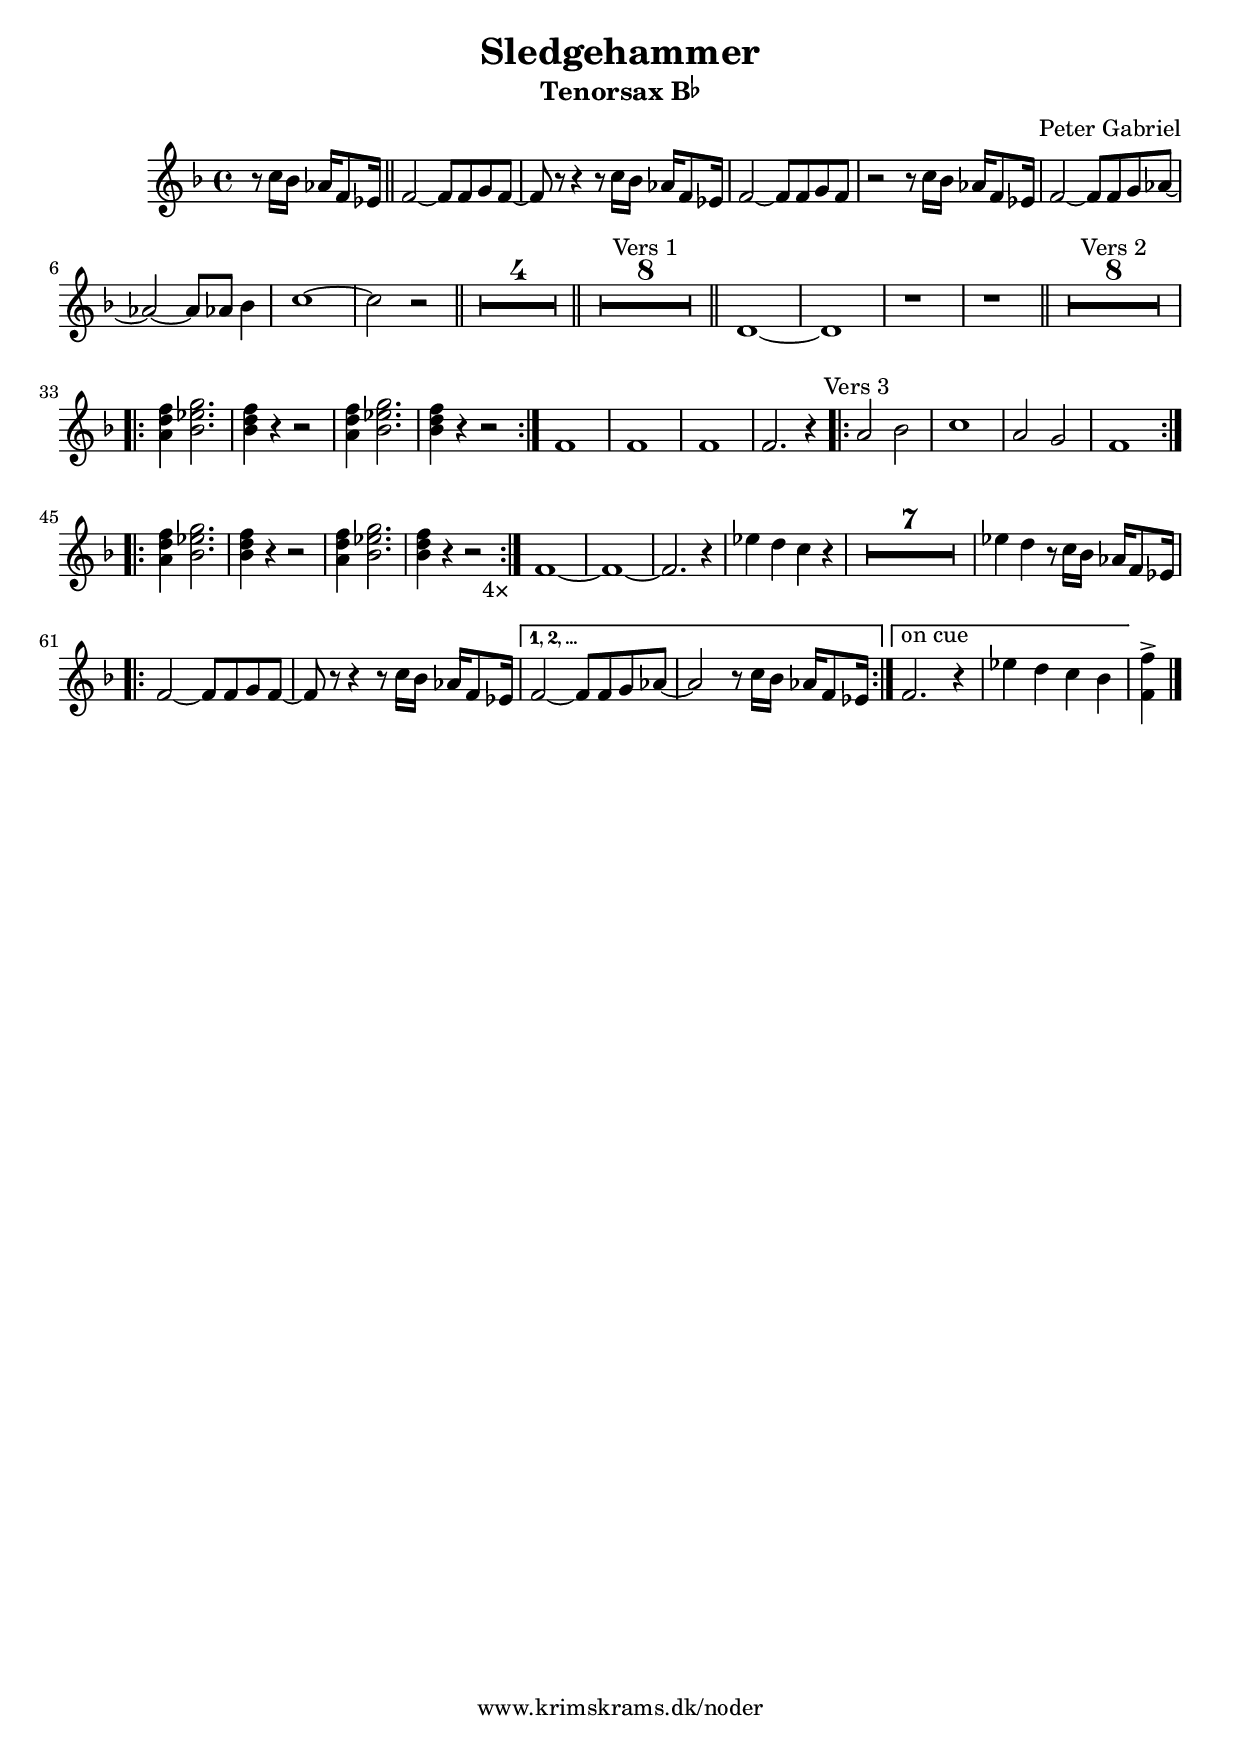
\version "2.16"
%% LSR = http://lsr.dsi.unimi.it/LSR/Item?id=542
% 17/04/2012  : for lilypond 2.16 or higher
% Last feature : \upToMeasure is now compatible with \partial
% and \set Timing.measurePosition

%%%%%%%%% *current-moment* = a global parameter used by extractMusic %%%%%%%%%%%
%% see :     http://www.gnu.org/software/guile/manual/guile.html#SRFI_002d39

#(define (expand-q-chords music); for q chords : see chord-repetition-init.ly
 (expand-repeat-chords! (list 'rhythmic-event) music))

#(use-modules (srfi srfi-39))

#(define *current-moment* (make-parameter (ly:make-moment 0 1)))
%%%%%%%%%%%%%%%%%% some little functions used by extract-range %%%%%%%%%%%%%%%%%
#(define moment-null (ly:make-moment 0 1))

#(define (defined-music? music)
   (not (eq? 'Music (ly:music-property music 'name))))

#(define (moment>=?	 momentA momentB)
  (not (ly:moment<? momentA momentB)))

#(define (max-moment momentA momentB)
    (if (ly:moment<? momentA momentB) momentB momentA))
#(define (min-moment momentA momentB)
    (if (ly:moment<? momentA momentB) momentA momentB))

#(define (whole-music-inside? begin-music end-music left-range right-range)
	(and (moment>=? begin-music left-range)
		   (moment>=?	right-range end-music )
		   (not (equal? begin-music right-range)))) %% don't take 0-length events
		                        %% (as \override for ex) beginning at right-range
		                        %% (when begin-music = end-music = right-range)
#(define (whole-music-outside? begin-music end-music left-range right-range)
	  (or (moment>=? left-range end-music)
		    (moment>=? begin-music right-range )))

% see duration.cc in Lilypond sources (Duration::Duration)
#(define (moment->rhythm	moment)
(let* ((p (ly:moment-main-numerator moment))
	     (q (ly:moment-main-denominator moment))
	     (k (- (ly:intlog2 q) (ly:intlog2 p)))
	     (dots 0))
 (if (< (ash p k) q) (set! k (	1+ k))) ;% (ash p k) = p * 2^k
 (set! p (- (ash p k) q))
 (while (begin (set! p (ash p 1))(>= p q))
    (set! p (- p q))
    (set! dots (1+ dots)))
 (if (> k 6)
    (ly:make-duration 6 0)
    (ly:make-duration k dots))
))

%%%%%  Here are some macros, to keep the extract-range code more compact  %%%%%

#(define-macro (filter-elts-for-non-sequential-music);Chords, SimultaneousMusic
   '(filter defined-music? (map
        (lambda (evt)
          (let ((extracted-evt (extract-range evt from to)))
            (if (equal? (*current-moment*) begin-pos)
                evt ; keeps 0 length events such as scripts, or 'VoiceSeparator.
                (begin
                  (*current-moment* begin-pos) ;% restore *current-moment*
                  extracted-evt))))
         elts)))

#(define-macro (filter-elts-for-sequential-music) ; sequential music
  '(filter defined-music? (map
        (lambda (evt)
          (extract-range evt from to))
        elts)))

      %%%% the big macro for repeated-music %%%%%%%
%{ The extract-repeated-music macro deals with music having the following form :
(make-music 'UnfoldedRepeatedMusic
    'elements '()
    'repeat-count n
     'element (make-music 'EventChord ...
name, elt and elts are respectively the 'name, the 'element and the 'elements
property of music   %}
#(define-macro (extract-repeated-music)
'(if (not (pair? elts))
  (let* ((unfold-music (make-sequential-music (map
                         (lambda (section) (ly:music-deep-copy elt))
                         (make-list(ly:music-property music 'repeat-count)))))
         (extracted-sections (filter defined-music?
                                     (ly:music-property
                                       (extract-range unfold-music from to)
                                       'elements)))
         (count (length extracted-sections)))
      (case count
        ((0) (make-music 'Music))
        ((1) (car extracted-sections))
        (else   ; the 1st or the last sections has been perhaps shortened
          (let* ((first-section (car extracted-sections))
                 (last-section (car (last-pair extracted-sections)))
                 (seq-elts (list #f #f #f));(shortened? count*elt shortened?)
                 (elt-length (ly:music-length elt)))
            (if (ly:moment<? (ly:music-length first-section) elt-length)
                (begin
                  (set! count (1- count))
                  (list-set! seq-elts 0 first-section)))      ; 0 = first elt
            (if (ly:moment<? (ly:music-length last-section) elt-length)
                (begin
                  (set! count (1- count))
                  (list-set! seq-elts 2 last-section)))       ; 2 = 3rd elt
            (cond ((= count 1) (list-set! seq-elts 1 elt))    ; 1 = 2nd elt
                  ((> count 1) (list-set! seq-elts 1
                         (make-music name 'repeat-count count 'element elt))))
            (set! seq-elts (filter (lambda (x) x) seq-elts)) ;delete trailing #f
            (if (= (length seq-elts) 1)
                  (car seq-elts)
                  (make-sequential-music seq-elts))))))
  ; volta-repeat musics use 'element AND 'elements
  (let* ((extracted-elt (extract-range (ly:music-deep-copy elt) from to))
         (extracted-elts (filter defined-music? (map
                           (lambda (section)(extract-range section from to))
                           elts))))
    (cond ((not (defined-music? extracted-elt))
              (case (length extracted-elts)
                ((0) (make-music 'Music))
                ((1) (car extracted-elts))
                (else (make-sequential-music extracted-elts))))
          ((null? extracted-elts) extracted-elt)
          (else (make-sequential-music (cons extracted-elt extracted-elts)))))
;         (else (make-music name 'repeat-count(+
;                                       (ly:music-property music 'repeat-count)
;                                       (length extracted-elts)
;                                       (- (length elts)))
;                                  'element extracted-elt
;                                  'elements extracted-elts))))
))

                %%%%%% the extract-range function %%%%%%%
%%% This function cannot be used directly : *current-moment* has to be
%%% initialized before. You can get also some strange behaviour, if you
%%% don't use (ly:music-deep-copy). Use extract-during below, instead.
#(define (extract-range music from to)
 "Keeps only music beetween `from and `to, `from and `to as moment"
(let ((begin-pos (*current-moment*))
	    (end-pos (ly:moment-add (*current-moment*) (ly:music-length music))))
 (*current-moment* end-pos) ;for the next music to process
 (cond
  ((whole-music-inside? begin-pos end-pos from to) music)
  ((whole-music-outside? begin-pos end-pos from to)(make-music 'Music))
        ; From this point, the intervals [begin-pos end-pos][from to] overlaps
  (else
    (let((name (ly:music-property music 'name)))
     (if (ly:duration? (ly:music-property music 'duration))
       (begin    ; a NoteEvent, a skip, a rest, a multiRest
         (set! begin-pos (max-moment begin-pos from))
         (set! end-pos (min-moment end-pos to))
         (ly:music-set-property! music 'duration 
            (if (memq name (list 'NoteEvent 'RestEvent))
              (moment->rhythm (ly:moment-sub end-pos begin-pos))
              (make-duration-of-length (ly:moment-sub end-pos begin-pos)))))
              
           ; (ly:moment-sub end-pos begin-pos))))
               ;(moment->rhythm  (ly:moment-sub end-pos begin-pos))
               ;(make-duration-of-length  (ly:moment-sub end-pos begin-pos)))))
           ; (if (memq name (list 'MultiMeasureRestMusic 'SkipEvent 'SkipMusic))
           ;   (make-duration-of-length  (ly:moment-sub end-pos begin-pos))
           ;   (moment->rhythm  (ly:moment-sub end-pos begin-pos)))))
                ; for containers of duration evt, or a chord
       (let ((elts (ly:music-property music 'elements))
             (elt  (ly:music-property music 'element)))
          (*current-moment* begin-pos)    ;we go deeper into the same music evt
          (cond
            ((string-contains (symbol->string name) "RepeatedMusic")
                ; repeated-musics have a complexe behaviour
                (set! music (extract-repeated-music))) ;; see macros above
            ((ly:music? elt)(ly:music-set-property! music 'element
                    (extract-range elt from to)))
            ((pair? elts)(ly:music-set-property! music 'elements
                (if (memq name (list 'SimultaneousMusic 'EventChord))
                    (filter-elts-for-non-sequential-music) ;; see macros
                    (filter-elts-for-sequential-music)))))
          (*current-moment* end-pos))) ; next music evt
     music))
)))

%% Before defining the music-function \extractMusic, we define a helpful
%% function \upToMeasure, to let the user define the `from and `during
%% parameter of \extractMusic, using the number of the measure.

%%%%%%%%%%%%%%%%%%%%%%%%%%%%%%%%% upToMeasure %%%%%%%%%%%%%%%%%%%%%%%%%%%%%%%%%
% upToMeasure is an user-function that can be used inside extractMusic params.%
% It requires lilypond 2.13 or higher.
#(define (make-signature-list)      ; used by measure-number->moment
"Make a list of lists of moments with
  1st element = length of one measure in the current time-signature,
  2nd element = length, between 2 time-signatures.
  3rd element = like 2nd but ignores \\partial and Timing.measurePosition sets
All the signature-changes, and manual timing changes have to be set in the music
variable \\global"
(if (or (not (defined? 'global)) (not (ly:music? global)))
  (list (list (ly:make-moment 1 1) moment-null moment-null)); 4/4 during 0
  (let ((signature-list '())
        (local-pos moment-null) ;; "distance" from the prev signature change
        (to-add #f) ;; for info3 if \partial or \set Timing.measurePosition
        (prev-measure-len (ly:make-moment 1 1))) ;; the prev section length
     (define (add-info info1 info2 info3)
        (set! signature-list (append! signature-list (list
                (list info1 info2 info3))))
        (set! local-pos moment-null)             ;; re-init for the next section
        (set! to-add #f))
     (define (do-make evt)   ; an inner-function
        (let ((name (ly:music-property evt 'name)))
           (cond
              ((eq? name 'TimeSignatureMusic);; a time signature change occurs
                  (let ((measure-len (ly:make-moment
                            (ly:music-property evt 'numerator)
                            (ly:music-property evt 'denominator))))
                    (if (ly:moment<? moment-null local-pos) ; local-pos = 0 ?
                          (add-info prev-measure-len local-pos (if to-add
                                   (ly:moment-add local-pos to-add) local-pos)))
                    (set! prev-measure-len measure-len)))
              ;((memq name (list 'EventChord 'MultiMeasureRestMusic)); lily 2.14
              ((or (ly:duration? (ly:music-property evt 'duration))
                   (eq? name 'EventChord))
                (let ((new-pos (ly:moment-add local-pos (ly:music-length evt))))
                  (if (or (not to-add)         ; not manual timing set ?
                          (ly:moment<? (ly:moment-sub new-pos local-pos)
                                       to-add)); to-add =? new-pos - local-pos
                    (set! local-pos new-pos)   ; no, common process
                    (add-info prev-measure-len ; yes, add an info entry
                              new-pos
                              (ly:moment-add new-pos to-add)))))
              ((eq? name 'PartialSet) ;; \partial
                  (let ((offset (ly:duration-length
                                   (ly:music-property evt 'partial-duration))))
                     (set! local-pos (ly:moment-sub local-pos offset))
                     (set! to-add offset)))
              ((and (eq? name 'PropertySet) ;; \set Timing.measurePosition
                    (eq? (ly:music-property evt 'symbol) 'measurePosition))
                  (let ((offset (ly:music-property evt 'value))) ; offset < 0
                     (set! local-pos (ly:moment-add local-pos offset))
                     (set! to-add (ly:moment-sub moment-null offset))));=-offset
              (else
                  (let ((elt (ly:music-property evt 'element))
                        (elts (ly:music-property evt 'elements))
                        (count (ly:music-property evt 'repeat-count)))
                     (cond          ;all repeated-music but volta-repeats
                        ((and (integer? count)
                              (null? elts)
                              (not (eq? name 'VoltaRepeatedMusic)))
                            (do-make
                                 (make-sequential-music (make-list count elt))))
                        ((eq? name 'SimultaneousMusic)
                            (let ((save-pos local-pos)
                                  (max-pos local-pos))
                                (for-each
                                  (lambda(x)
                                      (do-make x)
                                      (if (ly:moment<? max-pos local-pos)
                                          (set! max-pos local-pos))
                                      (set! local-pos save-pos))
                                  elts)
                               (set! local-pos max-pos)))
                        (else    ; all sequential-musics, volta-repeats etc ...
                            (if (ly:music? elt) (do-make elt))
                            (if (pair? elts) (for-each do-make elts)))))))))
     (do-make (ly:music-deep-copy global))
     (append! signature-list (list ;; before returning,
        (list prev-measure-len     ;; adds the timing info of the last section.
              local-pos
              (if to-add (ly:moment-add local-pos to-add)
                         local-pos)))))))
%% used by \upToMeasure
%% the optional arg is used in arranger.ly (see pos->moment)
#(define* (measure-number->moment number #:optional first-measure)
"Give the length of the music, before the measure number `number"
(let ((current-measure-number (or first-measure 1))
      (current-moment moment-null)
      (signature-list (make-signature-list))) ; see make-signature-list above
 (let loop ((pointer-list signature-list))
   (if (pair? pointer-list)              ; each elt of signature-list is a
       (let* ((info (car pointer-list))  ; list (info) describing each sections.
              (1measure-len (first info)); the len of 1 measure
              (nmeasures-len (second info)); len between 2 time signatures
              (real-len (third info)) ; idem but ignores manual timing tweaks
              (mom (ly:moment-div nmeasures-len 1measure-len)); should be n/1 !
              (n  (ly:moment-main-numerator mom)) ; the section measure number
              (timing-end (ly:moment-add current-moment nmeasures-len)))
           (set! current-measure-number (+ current-measure-number n))
           (set! current-moment (ly:moment-add current-moment real-len))
           (cond
              ((< current-measure-number number)(loop (cdr pointer-list)))
              ((= current-measure-number number)) ;do nothing
              (else (let ((delta (- current-measure-number number))
                          (num (ly:moment-main-numerator 1measure-len))
                          (denom (ly:moment-main-denominator 1measure-len)))
                       (set! current-moment (ly:moment-sub     ; move backward !
                                  timing-end
                                  (ly:make-moment (* delta num) denom)))))))
       ; Here, \global has less measures than `number. Continue according to the
       (let* ((last-1measure-len (first (last signature-list))) ; last signature
              (delta (- number current-measure-number))
              (num (ly:moment-main-numerator last-1measure-len))
              (denom (ly:moment-main-denominator last-1measure-len)))
           (set! current-moment (ly:moment-add
                                       current-moment
                                       (ly:make-moment (* delta num) denom))))))
  current-moment))

% TO DO : find a better name for `upToMeasure
upToMeasure = #(define-music-function (parser location number) (integer?)
"Return a skip music, which has the same length than the music before measure
`number, according to the time-signature informations given by \\global."
(let((up-to-moment (measure-number->moment number)))
  ;;(display up-to-moment)(newline)
  (make-music 'SkipEvent
          'tags (list 'from-measure-one ) ; to detect from where it is relative.
          'duration  (make-duration-of-length up-to-moment))))
                      %%% check-length %%%
% The eventual use of \upToMeasure in the `during  parameter of the
% extractMusic function implies a special check.
#(define (check-length from-moment during)
"Returns a valid length of `during, detecting if this music `during is relative
to the first measure or to `from-moment, and checking if the measure
given by the user is not before `from-moment."
(let* ((error-found #f)
       (good-during (music-map
         (lambda (evt)
             (if (memq 'from-measure-one (ly:music-property evt 'tags))
               (let ((len (ly:moment-sub (ly:music-length evt) from-moment)))
                  (if (ly:moment<? len moment-null)
                      (set! error-found #t)
                      (set! evt (make-music 'SkipEvent 'duration
                                        (make-duration-of-length len))))))
             evt)
         (ly:music-deep-copy during))))
 (if error-found #f (ly:music-length good-during))))

%%%%%%%%%%%%%%%%%%%%%%%%%%    extractMusic     %%%%%%%%%%%%%%%%%%%%%%%%%%%
extractMusic = #(define-music-function (parser location music from during)
								                                 (ly:music? ly:music? ly:music?)
"Copy all events of `music, if their position relative to the begin of
`music, is higher than the length of `from music and lower that the sum of the
length of `from music and the length of `during music."
 (let* ((from-length (ly:music-length from))
        (during-length (or (check-length from-length during)
                           moment-null))
        (to-length (ly:moment-add during-length from-length)))
    (parameterize ((*current-moment* (ly:make-moment 0 1)))
             (extract-range (expand-q-chords music) from-length to-length))))


%%%%%%%%%%%%%%%%%%%%%%%%%%%%%%%%%%%%%%%%%%%%%%%%%%%%%%%%%%%%%%%%%%%%%%%%%
%%%%%%%%%%%%%%%%%%%%%% derived functions %%%%%%%%%%%%%%%%%%%%%%%%%%%%%%%%
%% used by \extractEnd
#(define (mmR-or-mmS? music) ; Is music = \mmR or \mmS ? (see later)
  (let ((res #f))
    (music-map
       (lambda (evt)    ; \mmR and \mmS have an evt with \tag #'mmWarning
          (if (memq 'mmWarning (ly:music-property evt 'tags))
             (set! res #t))
          evt)
       music)
    res))

extractBegin = #(define-music-function (parser location music during)
															                             (ly:music? ly:music?)
 #{ \extractMusic $music s1*0 $during #})
 %%%%%%%%

extractEnd = #(define-music-function (parser location music from)
															                             (ly:music? ly:music?)
;(ly:music-set-property! music 'origin location)
;(display (ly:music-property music 'origin location))(newline)
(let ((during (cond
        ((not (mmR-or-mmS? music)) ;; to extract until the end of the music, set
            mmS)        ;; the during parameter as a quasi-infinite length music
        ((and (defined? 'global)(ly:music? global))
            #{ \tag #'from-measure-one \global #})
        (else                     ;; music is \mmR or \mmS and no \global found
           (ly:music-message music (string-append
              "\n\\mmR and \\mmS are too long to be extracted until their end !"
              "\nPlease, set the length of your music in a \\global variable."))
            #{ s1*0 #}))))       ;; avoid a quasi-infinite length extraction ...
 #{ \extractMusic $music $from $during #}))

 %%%%%%%%

insertMusic = #(define-music-function
      (parser location music where musicToInsert)(ly:music? ly:music? ly:music?)
 #{
	\extractBegin $music $where
	$musicToInsert
	\extractEnd $music $where
 #})
 %%%%%%%%

replaceMusic = #(define-music-function (parser location
                    music where replacementMusic)(ly:music? ly:music? ly:music?)
#{
	\extractBegin $music $where
  $replacementMusic
	\extractEnd $music { $where $replacementMusic }
#})
 %%%%%%%%

replaceVoltaMusic = #(define-music-function (parser location
        musicWithVoltas where replacementMusic) (ly:music? ly:music? ly:music?)
(let ((global-struct (map-some-music                ;; see music-functions.scm     
        (lambda (evt)                               ;; skipifies musicWithVoltas
          (let ((dur (ly:music-property evt 'duration)))
             (cond ((ly:duration? dur)
                      (make-music 'SkipEvent 'duration dur))
                   ((eq? 'EventChord (ly:music-property evt 'name))    
                      (make-music 'SkipEvent 'duration (duration-of-length
                          (ly:music-length evt))))
                   (else #f))))
        (ly:music-deep-copy musicWithVoltas))))
   #{
     <<
      \replaceMusic $musicWithVoltas $where $replacementMusic
      $global-struct
     >>
   #}
))

 %%%%%%%%
#(define (extract-during music from during)
"A scheme implementation of extractMusic function, `from and `during as moment."
	(parameterize ((*current-moment* (ly:make-moment 0 1)))
    (extract-range (expand-q-chords (ly:music-deep-copy music))
                   from
                   (ly:moment-add from during))))

%%%%%%%%%%%%%%%%%%%%% multiExtractMusic %%%%%%%%%%%%%%%%%%%%%%%%%%%%%%%%%%%%%%%%
#(define (clean-music mus)
"Try to reduce the number of sequential music"
(let ((name (ly:music-property mus 'name)))
  (cond
    ((eq? name 'SequentialMusic)
       (ly:music-set-property! mus 'elements (fold-right
          (lambda (evt prev-list)
            (if (eq? (ly:music-property evt 'name) 'SequentialMusic)
              (append (ly:music-property (clean-music evt) 'elements) prev-list)
              (cons (clean-music evt) prev-list)))
          '()
          (ly:music-property mus 'elements))))
    ((eq? name 'SimultaneousMusic)
       (ly:music-set-property! mus 'elements
                (map clean-music (ly:music-property mus 'elements))))
    ((memq name (list 'RelativeOctaveMusic 'UnrelativableMusic))
         (ly:music-set-property! mus 'element (clean-music
                  (ly:music-property mus 'element)))))
 mus))

#(define (clean-seq-elts elements)
"Try to make a big list with no containers,with only chords"
(ly:music-property
  (clean-music (make-sequential-music elements))
  'elements))

  %% the function make-mEM-func below allows the user to automatically convert
  %% a function to be used in the seq-music parameter of multiExtractMusic. 
  %% The new function will have the same name but with the prefix mEM.
  %% See explanations of multiExtractMusic
#(define functionsTagsAlist '())
#(define (make-mEM-func func-symbol)
(if (symbol? func-symbol)
  (let* ((new-symb (symbol-append 'mEM func-symbol))
         (tag-symbol (symbol-append new-symb 'Tag))
         (new-func (define-music-function (parser location param1 param2)
													                                (ly:music? ly:music?)
										   (make-music 'SequentialMusic 'elements
										           (list param1 param2) 'tags (list tag-symbol)))))
    (ly:parser-define! parser new-symb new-func)
    (set! functionsTagsAlist
              (cons `(,tag-symbol . ,func-symbol) functionsTagsAlist)))))

%%%%%%%%%%
%% how to use multiExtractMusic:
%{
\multiExtractMusic from seq-music
Make a series of extractions. `seq-music	must be a sequential music
of the following form :
 {  \musicA  \duringA
    \musicB  \duringB
 	etc...}
The result will be a sequence of this form {resultA resultB etc...} with
 resultA = \extractMusic \musicA \from                     \duringA
 resultB = \extractMusic \musicB {\from \duringA}          \duringB
 resultC = \extractMusic \musicC {\from \duringA \duringB} \duringC
 etc ...
 So the `from parameter of each \extractMusic is automatically computed by
 adding the precedent length.
The last during element can be omitted. If so, the music is extracted up to the
end of the music element.
Setting a during element to a 0 length music, let the \music untouched
(i.e not extract). Ex (in 4/4):
\multiExtractMusic s1*5 { %( extraction will begin measure 6 (5 measures length)
	\vlI s1*2    %% extract 2 measures from measure 6 of vlI part
	R1*3 s1*0    %% add 3 whole-rest
	\vlII s1*9   %% add 9 measures beginning at measure 11 (= 5 + 2 + 3 length)
				  %% from vlII
}

If you have a function with 2 music parameters,  you can create a new one using
make-mEM-func, to be used inside the seq-music parameter of multiExtractMusic.
The new function will have the same name but with the prefix mEM.
The new function will have the same behaviour, but his first parameter will be 
first extracted :
\multiExtractMusic s1*0 { 
  \func \musicA \paramA     \duringA  % apply func to musicA and paramA
                                      % then extract the result during duringA
  \mEMfunc \musicB \paramB  \duringB  % First extract musicB during duringB
                                      % then apply func to the result and paramB
}
%}
multiExtractMusic = #(define-music-function (parser location from seq-music)
                                                        (ly:music? ly:music?)
(let* ((from-length (check-length moment-null from))
       (elts (ly:music-property seq-music 'elements))
       (len (length elts))
       (n  (+ (quotient len 2) (remainder len 2))) ; len = 9 => n = 9/2 + 1 = 5
       (result-list (make-list n)))
 (if (not (and (pair? result-list)
               (eq? 'SequentialMusic (ly:music-property seq-music 'name))))
   (ly:input-message location
              "Invalid seq-music parameter! Not a sequential music, or empty.")
   (ly:music-set-property! seq-music 'elements (clean-seq-elts (map
     (lambda (x)
       (let* ((music (car elts))
              (next-pair (cdr elts))
              (mEM-func? (lambda (m)
                           (let ((tags (ly:music-property m 'tags)))
                              (and (pair? tags)
                                   (assq (car tags) functionsTagsAlist)))))
              (entry->mEM-func (lambda (entry param1 param2)
                                 (let ((func (ly:music-function-extract
                                                 (primitive-eval (cdr entry)))))
                                    (func parser location param1 param2)))))
         (if (pair? next-pair)
           (let ((during-length (check-length from-length (car next-pair))))
              (set! music (cond
                ((equal? during-length #f) (make-music 'Music))
                ((equal? during-length moment-null)
                    (if (mmR-or-mmS? music) #{ s1*0 #} music))
                (else
                  (let ((entry (mEM-func? music)))
                    (if entry
                       (let*((es (ly:music-deep-copy
                                     (ly:music-property music 'elements)))
                             (param1 (extract-during (car es)
                                              from-length during-length))
                             (param2 (cadr es)))
                          (entry->mEM-func entry param1 param2))
                       (extract-during music from-length during-length))))))
              (set! elts (cdr next-pair))
              (set! from-length (ly:moment-add from-length
                                               (ly:music-length music))))
           (set! music       ; the last `during parameter has been omitted
               (let ((skip (make-event-chord (list
                              (make-music 'SkipEvent 'duration
                                 (make-duration-of-length from-length)))))
                     (entry (mEM-func? music)))
                 (if entry
                       (let*((es (ly:music-property music 'elements))
                             (elt (car es))
                             (param1 #{ \extractEnd $elt $skip #})
                             (param2 (cadr es)))
                          (entry->mEM-func entry param1 param2))
                       #{ \extractEnd $music $skip #}))))
         music))
     result-list))))
 seq-music))

%%%%%%%%%%%%%%%%%%%%%

multiReplaceMusic =#(define-music-function (parser location music seq-music)
                                                        (ly:music? ly:music?)
(let ((res music))
  (if (eq? 'SequentialMusic (ly:music-property seq-music 'name))
    (let loop ((pointer-list (ly:music-property seq-music 'elements)))
      (if (pair? pointer-list)
        (let* ((replacement (car pointer-list))
               (next (cdr pointer-list))
               (where (and (pair? next)
                           (car next))))
          (if where (begin
            (set! res #{ \replaceMusic $res $where $replacement #})
               ; ((ly:music-function-extract replaceMusic) ; => \replaceMusic
                ;      parser location res where replacement))
            (loop (cdr next))))))))
  (clean-music res)))
%%   (clean-music res)))
% (make-sequential-music (clean-seq-elts (list res)))))

%%%%%%%%%%%%%%%%%%%%%%%%%%%%%%%%%%%%%%%%%%%%%%%%%%%%%%%%%%%%%%%%%%%%%%%%%
%%%%%%%%%%%%%%%%%%%%%%%%%%% shortcuts %%%%%%%%%%%%%%%%%%%%%%%%%%%%%%%%%%%
%% 2 shortcuts wich can be usefull in the `music parameter of extractBegin,
%% when there is a lot of time-signature changes. For ex :
%     \extractBegin \mmR \upToMeasure #25
%  will behave like an automatic multiMeasureRest filler.
                    %%% mmRest %%%
mmR = { R1*1000000 \tag #'mmWarning R1 } % The \tag is a way to be recognized
                    %%% mmSkip %%%
mmS = { s1*1000000 \tag #'mmWarning s1 }
 %%%%%%%%


#(define eM extractMusic)
#(define M upToMeasure)
#(define eB extractBegin)
#(define eE extractEnd)
#(define iM insertMusic)
#(define rM replaceMusic)
#(define mEM multiExtractMusic)
#(define mRM multiReplaceMusic)

global = {
  \compressFullBarRests
  \override MultiMeasureRest #'expand-limit = #2
}
\header {
  title = "Sledgehammer"
  composer = "Peter Gabriel"
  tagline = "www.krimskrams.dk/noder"
}
intro = \relative c'' {
  \partial 2
  r8 g16 f es c8 bes16 
  \bar "||"
  c2~ c8 c d c~
  c r r4 r8 
  g'16 f es c8 bes16 c2~ c8 c d c
  r2 r8 g'16 f es c8 bes16 c2~ c8 c d es~
  es2~ es8 es f4 g1~ g2 r
}
vers = \relative c'' {
  R1*4
  \bar "||"
  R1*8^"Vers 1"
  \bar "||"
  a1~ a r1 r
  \bar "||"
  R1*8^"Vers 2"
}
omkv = \relative c' \repeat volta 2 \repeat unfold 2 {
  <e a c>4
  <f bes d>2.
  <f a c>4 r r2
} 
broEt = \relative c' { c1 c  c c2. r4 }
versTre = \relative c' \repeat volta 2 {
  e2-\tweak #'self-alignment-X 0^"Vers 3" f g1 e2 d c1
}
broTo = \relative c' { c1-\tweak #'self-alignment-X 3_"4×"~ c~ c2. r4 bes'4 a g r }
sidsteGangMarkup = \markup \text \normalsize {on cue}
outro = \relative c' {
  R1*7
  bes'4 a r8 g16 f es c8 bes16 
  \set Score . repeatCommands = #'(start-repeat)
  
  c2~ c8 c d c~
  c8 r8 r4 r8 g'16 f es c8 bes16 
  \set Score . repeatCommands = #'((volta "1, 2, ..."))
  c2~ c8 c d es~
  es2 r8 g16 f es c8 bes16
  \set Score . repeatCommands = #`((volta #f) end-repeat (volta ,sidsteGangMarkup))
  c2. r4
  bes' a g f 
  \set Score . repeatCommands = #'((volta #f))
  
  <c c'>-> 
  \bar "|."
}
theeScore =  {
  \key c \major
  \intro
  \bar "||"
  \vers
  \break
  \omkv
  \broEt
  \versTre
  \omkv
  \broTo
  \outro
}

%{
\book {
  \bookOutputSuffix "eb"  
  \header {
    subtitle = \markup \concat { "Altsax E" \raise #0.75 \small \flat }
  }
  \score {
    \new Staff {\global \theeScore}
  }
}
%}
oppe = \transpose bes es' \theeScore
nede = \transpose bes es \theeScore
\book {
  \bookOutputSuffix "bb"  
  \header {
    subtitle = \markup \concat { "Tenorsax B" \raise #0.75 \small \flat }
  }
  \score {
    \new Staff {
      \global
    \multiExtractMusic s1*0 {
     \oppe s2*41
      \nede s1*2
      \oppe 
    }
    }
  }
}
